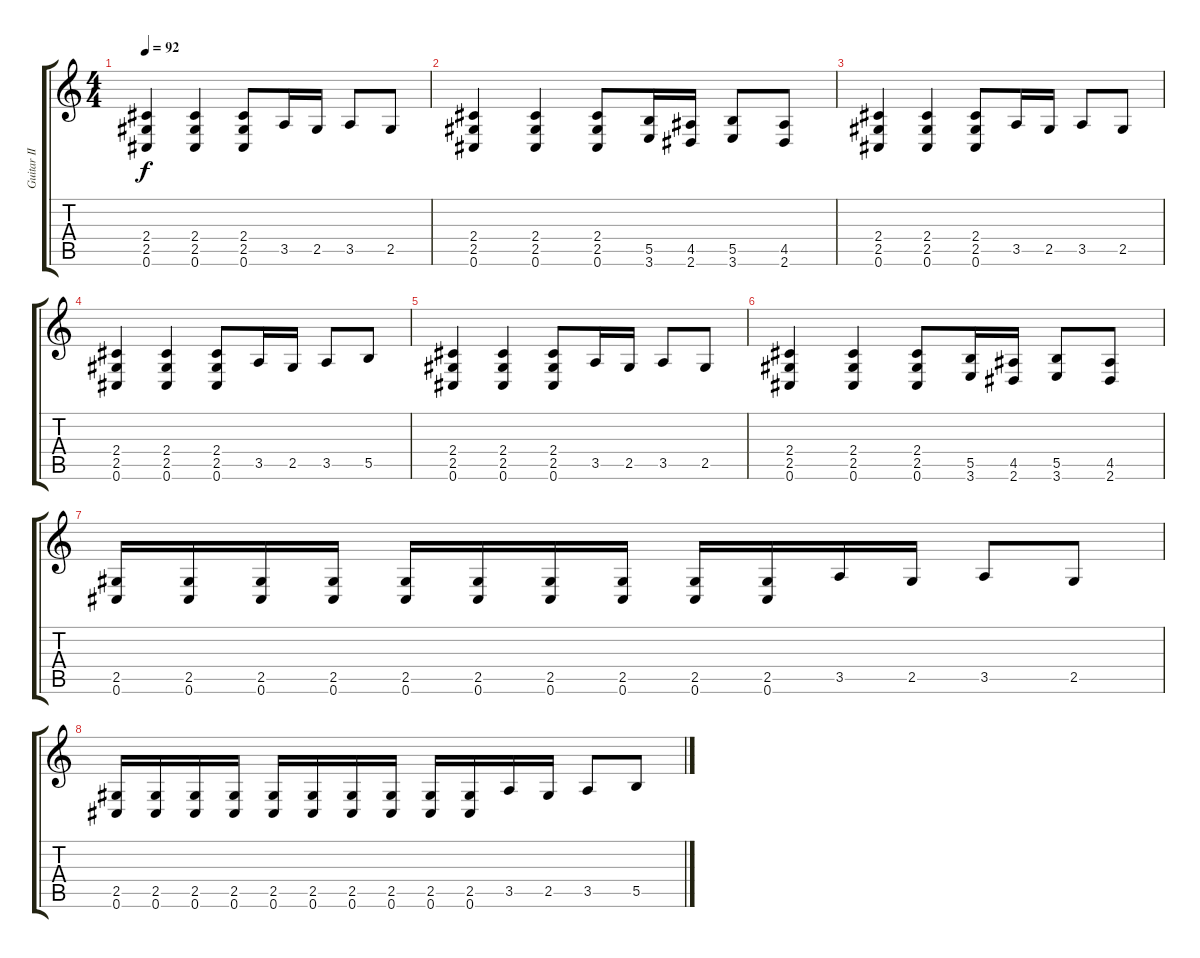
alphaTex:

\track ("Guitar II" "Guitar II") {instrument distortionguitar}
\staff {score tabs}
\tuning (Db4 Ab3 E3 B2 Gb2 Db2) {hide}
\ts (4 4)
\tempo 92
\clef g2
\ks c
(2.4 2.5 0.6).4{dy f} (2.4 2.5 0.6).4 (2.4 2.5 0.6).8 3.5.16 2.5.16 3.5.8 2.5.8 |
(2.4 2.5 0.6).4 (2.4 2.5 0.6).4 (2.4 2.5 0.6).8 (5.5 3.6).16 (4.5 2.6).16 (5.5 3.6).8 (4.5 2.6).8 |
(2.4 2.5 0.6).4 (2.4 2.5 0.6).4 (2.4 2.5 0.6).8 3.5.16 2.5.16 3.5.8 2.5.8 |
(2.4 2.5 0.6).4 (2.4 2.5 0.6).4 (2.4 2.5 0.6).8 3.5.16 2.5.16 3.5.8 5.5.8 |
(2.4 2.5 0.6).4 (2.4 2.5 0.6).4 (2.4 2.5 0.6).8 3.5.16 2.5.16 3.5.8 2.5.8 |
(2.4 2.5 0.6).4 (2.4 2.5 0.6).4 (2.4 2.5 0.6).8 (5.5 3.6).16 (4.5 2.6).16 (5.5 3.6).8 (4.5 2.6).8 |
(2.5 0.6).16 (2.5 0.6).16 (2.5 0.6).16 (2.5 0.6).16 (2.5 0.6).16 (2.5 0.6).16 (2.5 0.6).16 (2.5 0.6).16 (2.5 0.6).16 (2.5 0.6).16 3.5.16 2.5.16 3.5.8 2.5.8 |
(2.5 0.6).16 (2.5 0.6).16 (2.5 0.6).16 (2.5 0.6).16 (2.5 0.6).16 (2.5 0.6).16 (2.5 0.6).16 (2.5 0.6).16 (2.5 0.6).16 (2.5 0.6).16 3.5.16 2.5.16 3.5.8 5.5.8
